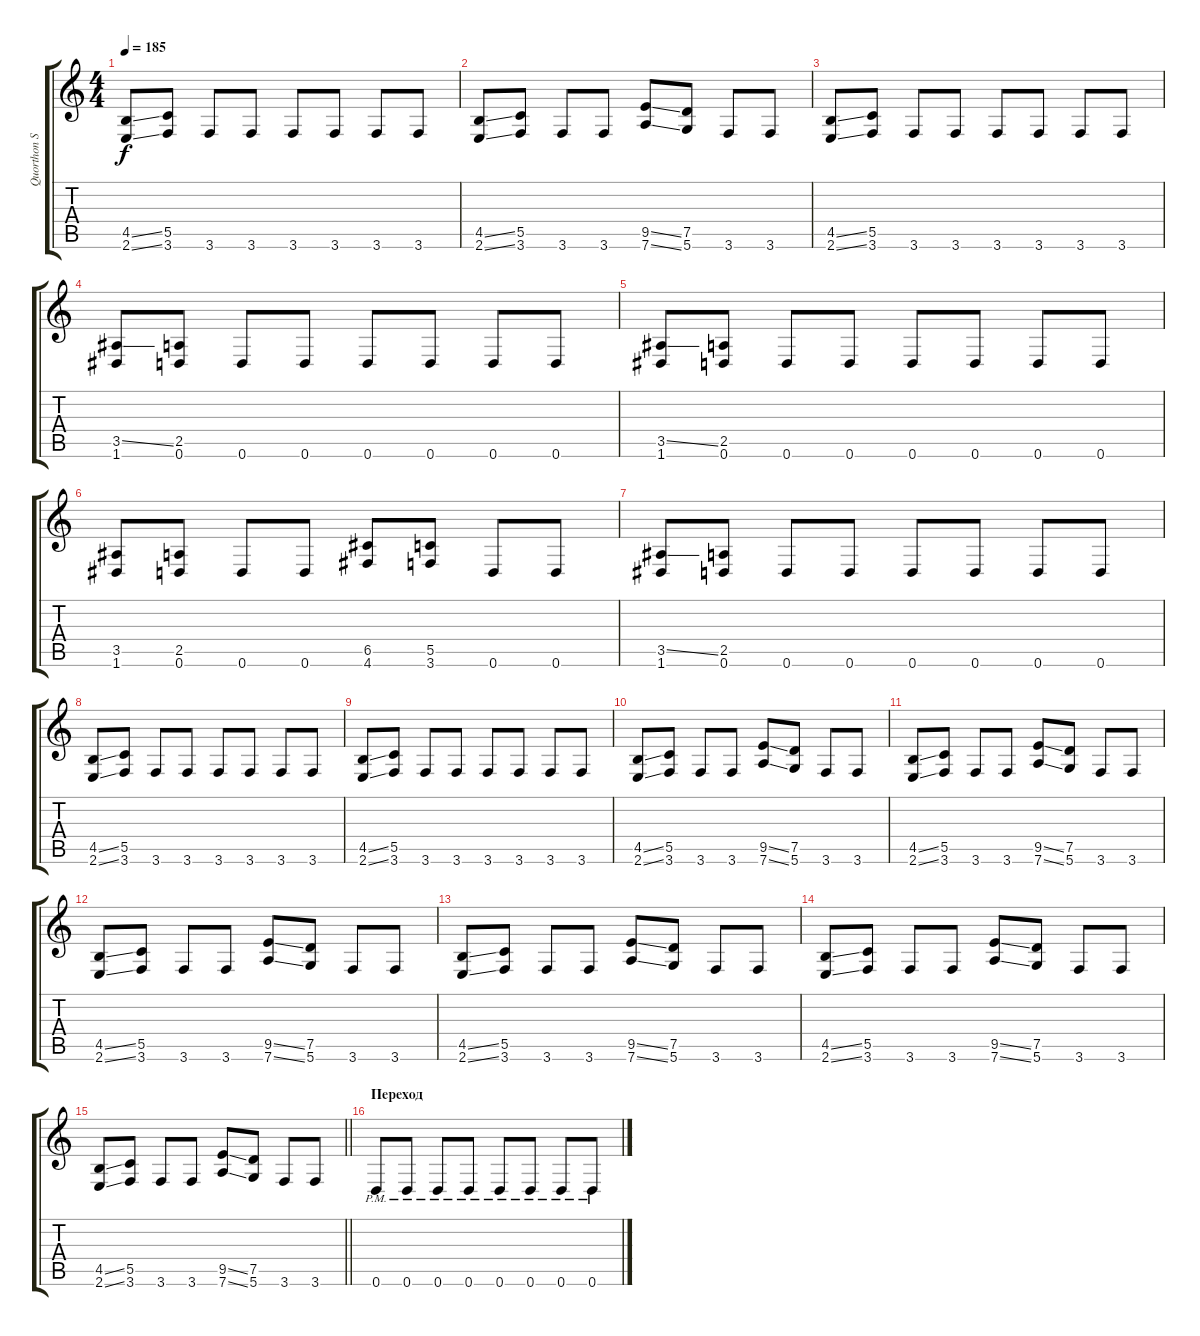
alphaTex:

\track ("Quorthon Seth" "Quorthon S") {instrument distortionguitar}
\staff {score tabs}
\tuning (D4 A3 F3 C3 G2 D2) {hide}
\ts (4 4)
\tempo 185
\clef g2
\ks c
(4.5{ss} 2.6{ss}).8{dy f} (5.5 3.6).8 3.6.8 3.6.8 3.6.8 3.6.8 3.6.8 3.6.8 |
(4.5{ss} 2.6{ss}).8 (5.5 3.6).8 3.6.8 3.6.8 (9.5{ss} 7.6{ss}).8 (7.5 5.6).8 3.6.8 3.6.8 |
(4.5{ss} 2.6{ss}).8 (5.5 3.6).8 3.6.8 3.6.8 3.6.8 3.6.8 3.6.8 3.6.8 |
(3.5{ss} 1.6).8 (2.5 0.6).8 0.6.8 0.6.8 0.6.8 0.6.8 0.6.8 0.6.8 |
(3.5{ss} 1.6).8 (2.5 0.6).8 0.6.8 0.6.8 0.6.8 0.6.8 0.6.8 0.6.8 |
(3.5 1.6).8 (2.5 0.6).8 0.6.8 0.6.8 (6.5 4.6).8 (5.5 3.6).8 0.6.8 0.6.8 |
(3.5{ss} 1.6).8 (2.5 0.6).8 0.6.8 0.6.8 0.6.8 0.6.8 0.6.8 0.6.8 |
(4.5{ss} 2.6{ss}).8 (5.5 3.6).8 3.6.8 3.6.8 3.6.8 3.6.8 3.6.8 3.6.8 |
(4.5{ss} 2.6{ss}).8 (5.5 3.6).8 3.6.8 3.6.8 3.6.8 3.6.8 3.6.8 3.6.8 |
(4.5{ss} 2.6{ss}).8 (5.5 3.6).8 3.6.8 3.6.8 (9.5{ss} 7.6{ss}).8 (7.5 5.6).8 3.6.8 3.6.8 |
(4.5{ss} 2.6{ss}).8 (5.5 3.6).8 3.6.8 3.6.8 (9.5{ss} 7.6{ss}).8 (7.5 5.6).8 3.6.8 3.6.8 |
(4.5{ss} 2.6{ss}).8 (5.5 3.6).8 3.6.8 3.6.8 (9.5{ss} 7.6{ss}).8 (7.5 5.6).8 3.6.8 3.6.8 |
(4.5{ss} 2.6{ss}).8 (5.5 3.6).8 3.6.8 3.6.8 (9.5{ss} 7.6{ss}).8 (7.5 5.6).8 3.6.8 3.6.8 |
(4.5{ss} 2.6{ss}).8 (5.5 3.6).8 3.6.8 3.6.8 (9.5{ss} 7.6{ss}).8 (7.5 5.6).8 3.6.8 3.6.8 |
\barLineRight lightlight
(4.5{ss} 2.6{ss}).8 (5.5 3.6).8 3.6.8 3.6.8 (9.5{ss} 7.6{ss}).8 (7.5 5.6).8 3.6.8 3.6.8 |
\section ("" "Переход")
0.6{pm}.8 0.6{pm}.8 0.6{pm}.8 0.6{pm}.8 0.6{pm}.8 0.6{pm}.8 0.6{pm}.8 0.6{pm}.8
